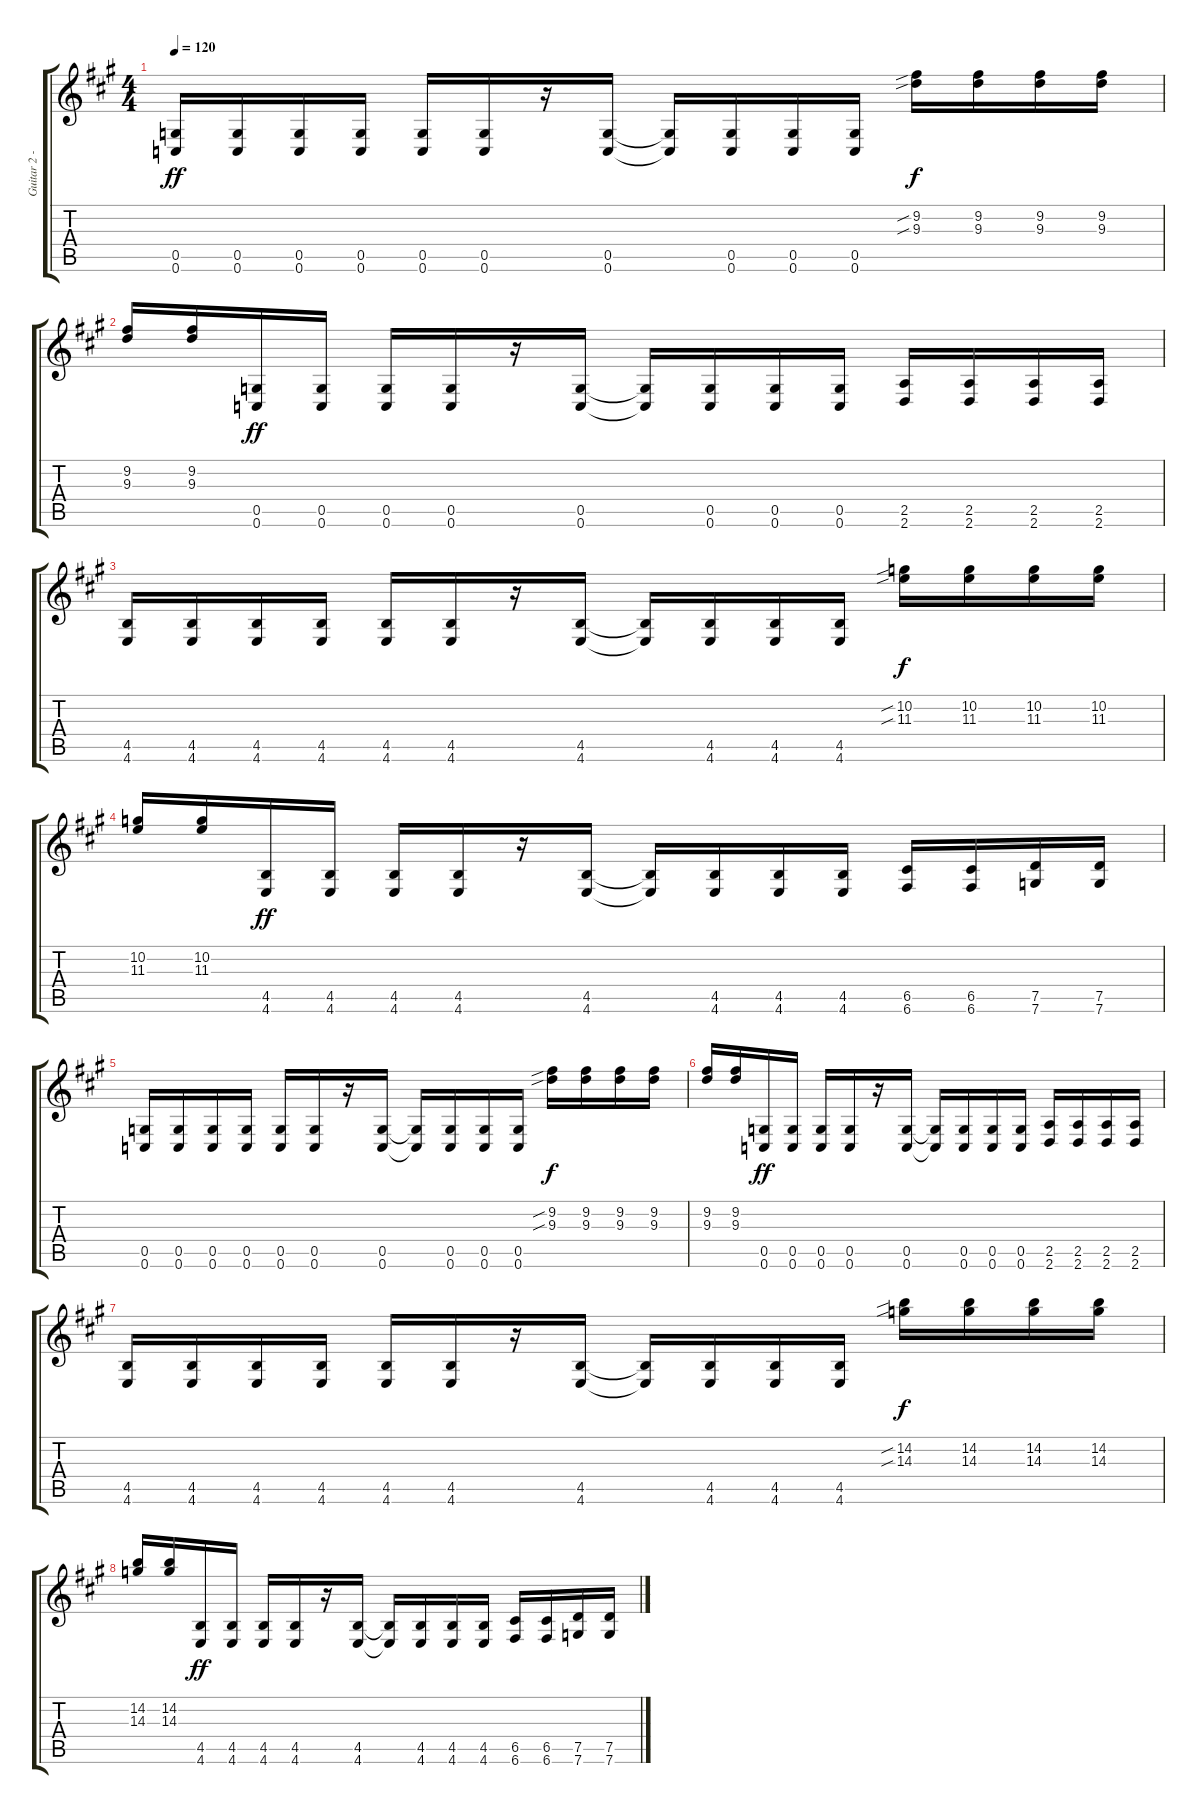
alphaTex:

\track ("Guitar 2 - Uruha" "Guitar 2 -") {instrument overdrivenguitar}
\staff {score tabs}
\tuning (D4 A3 F3 C3 G2 C2) {hide}
\ts (4 4)
\tempo 120
\clef g2
\ks a
(0.5 0.6).16{dy ff} (0.5 0.6).16 (0.5 0.6).16 (0.5 0.6).16 (0.5 0.6).16 (0.5 0.6).16 r.16 (0.5 0.6).16 (0.5{t} 0.6{t}).16 (0.5 0.6).16 (0.5 0.6).16 (0.5 0.6).16 (9.2{sib} 9.3{sib}).16{dy f} (9.2 9.3).16 (9.2 9.3).16 (9.2 9.3).16 |
(9.2 9.3).16 (9.2 9.3).16 (0.5 0.6).16{dy ff} (0.5 0.6).16 (0.5 0.6).16 (0.5 0.6).16 r.16 (0.5 0.6).16 (0.5{t} 0.6{t}).16 (0.5 0.6).16 (0.5 0.6).16 (0.5 0.6).16 (2.5 2.6).16 (2.5 2.6).16 (2.5 2.6).16 (2.5 2.6).16 |
(4.5 4.6).16 (4.5 4.6).16 (4.5 4.6).16 (4.5 4.6).16 (4.5 4.6).16 (4.5 4.6).16 r.16 (4.5 4.6).16 (4.5{t} 4.6{t}).16 (4.5 4.6).16 (4.5 4.6).16 (4.5 4.6).16 (10.2{sib} 11.3{sib}).16{dy f} (10.2 11.3).16 (10.2 11.3).16 (10.2 11.3).16 |
(10.2 11.3).16 (10.2 11.3).16 (4.5 4.6).16{dy ff} (4.5 4.6).16 (4.5 4.6).16 (4.5 4.6).16 r.16 (4.5 4.6).16 (4.5{t} 4.6{t}).16 (4.5 4.6).16 (4.5 4.6).16 (4.5 4.6).16 (6.5 6.6).16 (6.5 6.6).16 (7.5 7.6).16 (7.5 7.6).16 |
(0.5 0.6).16 (0.5 0.6).16 (0.5 0.6).16 (0.5 0.6).16 (0.5 0.6).16 (0.5 0.6).16 r.16 (0.5 0.6).16 (0.5{t} 0.6{t}).16 (0.5 0.6).16 (0.5 0.6).16 (0.5 0.6).16 (9.2{sib} 9.3{sib}).16{dy f} (9.2 9.3).16 (9.2 9.3).16 (9.2 9.3).16 |
(9.2 9.3).16 (9.2 9.3).16 (0.5 0.6).16{dy ff} (0.5 0.6).16 (0.5 0.6).16 (0.5 0.6).16 r.16 (0.5 0.6).16 (0.5{t} 0.6{t}).16 (0.5 0.6).16 (0.5 0.6).16 (0.5 0.6).16 (2.5 2.6).16 (2.5 2.6).16 (2.5 2.6).16 (2.5 2.6).16 |
(4.5 4.6).16 (4.5 4.6).16 (4.5 4.6).16 (4.5 4.6).16 (4.5 4.6).16 (4.5 4.6).16 r.16 (4.5 4.6).16 (4.5{t} 4.6{t}).16 (4.5 4.6).16 (4.5 4.6).16 (4.5 4.6).16 (14.2{sib} 14.3{sib}).16{dy f} (14.2 14.3).16 (14.2 14.3).16 (14.2 14.3).16 |
(14.2 14.3).16 (14.2 14.3).16 (4.5 4.6).16{dy ff} (4.5 4.6).16 (4.5 4.6).16 (4.5 4.6).16 r.16 (4.5 4.6).16 (4.5{t} 4.6{t}).16 (4.5 4.6).16 (4.5 4.6).16 (4.5 4.6).16 (6.5 6.6).16 (6.5 6.6).16 (7.5 7.6).16 (7.5 7.6).16
